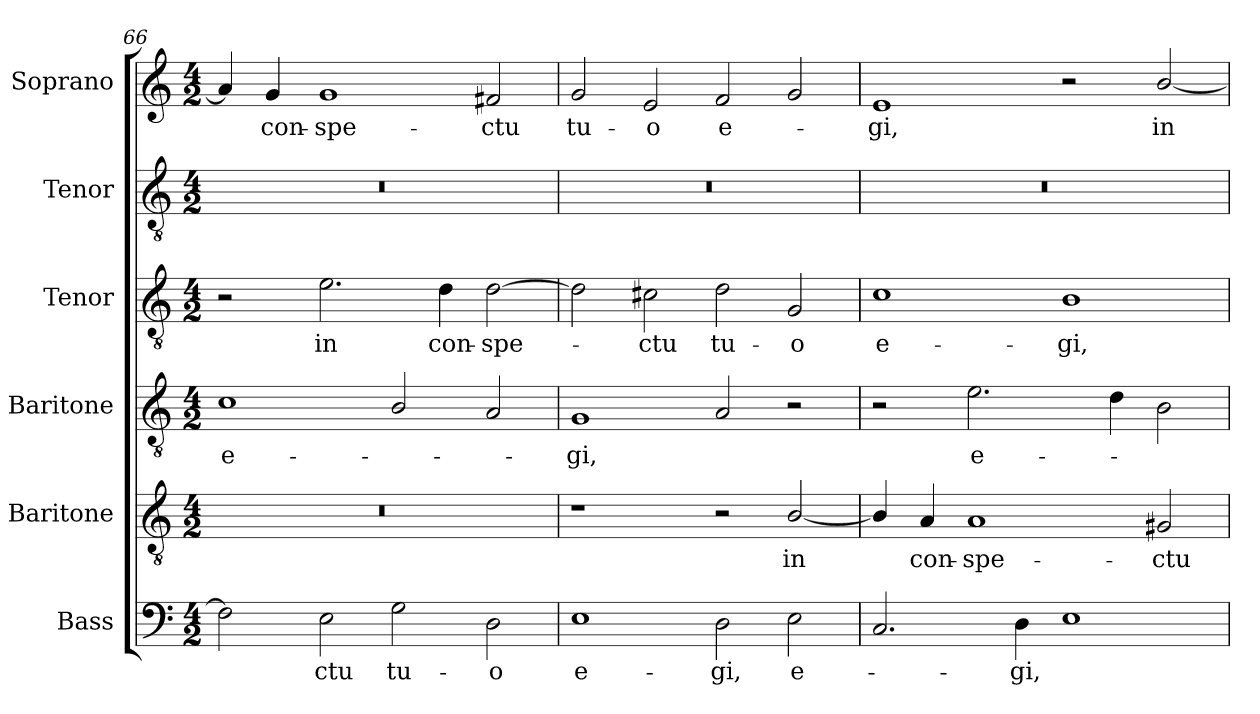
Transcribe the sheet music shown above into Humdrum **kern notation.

**kern	**text	**kern	**text	**kern	**text	**kern	**text	**kern	**kern	**text
*part6	*part6	*part5	*part5	*part4	*part4	*part3	*part3	*part2	*part1	*part1
*staff6	*staff6	*staff5	*staff5	*staff4	*staff4	*staff3	*staff3	*staff2	*staff1	*staff1
*I"Bass	*	*I"Baritone	*	*I"Baritone	*	*I"Tenor	*	*I"Tenor	*I"Soprano	*
*I'B.	*	*I'Bar.	*	*I'Bar.	*	*I'T.	*	*I'T.	*I'S.	*
*clefF4	*	*clefGv2	*	*clefGv2	*	*clefGv2	*	*clefGv2	*clefG2	*
*	*	*ITrd7c12	*	*ITrd7c12	*	*ITrd7c12	*	*ITrd7c12	*	*
*k[]	*	*k[]	*	*k[]	*	*k[]	*	*k[]	*k[]	*
*C:	*	*C:	*	*C:	*	*C:	*	*C:	*C:	*
*M4/2	*	*M4/2	*	*M4/2	*	*M4/2	*	*M4/2	*M4/2	*
=66	=66	=66	=66	=66	=66	=66	=66	=66	=66	=66
!	!	!LO:N:vis=1	!	!	!	!	!	!	!	!
!	!	!	!	!	!LO:LY:b:color=#000000	!	!	!LO:N:vis=1	!	!
2Fi\]	.	0r	.	1Ci	e-	2r	.	0r	4ai/]	.
!	!	!	!	!	!	!	!	!	!	!LO:LY:b:color=#000000
.	.	.	.	.	.	.	.	.	4gi/	con-
!	!LO:LY:b:color=#000000	!	!	!	!	!	!	!	!	!
!	!	!	!	!	!	!	!LO:LY:b:color=#000000	!	!	!
!	!	!	!	!	!	!	!	!	!	!LO:LY:b:color=#000000
2Ei\	-ctu	.	.	.	.	2.Ei\	in	.	1gi	-spe-
!	!LO:LY:b:color=#000000	!	!	!	!	!	!	!	!	!
2Gi\	tu-	.	.	2BBi/	.	.	.	.	.	.
!	!	!	!	!	!	!	!LO:LY:b:color=#000000	!	!	!
.	.	.	.	.	.	4Di\	con-	.	.	.
!	!LO:LY:b:color=#000000	!	!	!	!	!	!	!	!	!
!	!	!	!	!	!	!	!LO:LY:b:color=#000000	!	!	!
!	!	!	!	!	!	!	!	!	!	!LO:LY:b:color=#000000
2Di\	-o	.	.	2AAi/	.	[2Di\	-spe-	.	2f#Xi/	-ctu
=67	=67	=67	=67	=67	=67	=67	=67	=67	=67	=67
!	!LO:LY:b:color=#000000	!	!	!	!	!	!	!	!	!
!	!	!	!	!	!LO:LY:b:color=#000000	!	!	!LO:N:vis=1	!	!
!	!	!	!	!	!	!	!	!	!	!LO:LY:b:color=#000000
1Ei	e-	1r	.	1GGi	-gi,	2Di\]	.	0r	2gi/	tu-
!	!	!	!	!	!	!	!LO:LY:b:color=#000000	!	!	!
!	!	!	!	!	!	!	!	!	!	!LO:LY:b:color=#000000
.	.	.	.	.	.	2C#Xi\	-ctu	.	2ei/	-o
!	!LO:LY:b:color=#000000	!	!	!	!	!	!	!	!	!
!	!	!	!	!	!	!	!LO:LY:b:color=#000000	!	!	!
!	!	!	!	!	!	!	!	!	!	!LO:LY:b:color=#000000
2Di\	-gi,	2r	.	2AAi/	.	2Di\	tu-	.	2fi/	e-
!	!LO:LY:b:color=#000000	!	!	!	!	!	!	!	!	!
!	!	!	!LO:LY:b:color=#000000	!	!	!	!	!	!	!
!	!	!	!	!	!	!	!LO:LY:b:color=#000000	!	!	!
2Ei\	e-	[2BBi/	in	2r	.	2GGi/	-o	.	2gi/	.
=68	=68	=68	=68	=68	=68	=68	=68	=68	=68	=68
!	!	!	!	!	!	!	!LO:LY:b:color=#000000	!LO:N:vis=1	!	!
!	!	!	!	!	!	!	!	!	!	!LO:LY:b:color=#000000
2.Ci/	.	4BBi/]	.	2r	.	1Ci	e-	0r	1ei	-gi,
!	!	!	!LO:LY:b:color=#000000	!	!	!	!	!	!	!
.	.	4AAi/	con-	.	.	.	.	.	.	.
!	!	!	!LO:LY:b:color=#000000	!	!	!	!	!	!	!
!	!	!	!	!	!LO:LY:b:color=#000000	!	!	!	!	!
.	.	1AAi	-spe-	2.Ei\	e-	.	.	.	.	.
!	!LO:LY:b:color=#000000	!	!	!	!	!	!	!	!	!
4Di\	-gi,	.	.	.	.	.	.	.	.	.
!	!	!	!	!	!	!	!LO:LY:b:color=#000000	!	!	!
1Ei	.	.	.	.	.	1BBi	-gi,	.	2r	.
.	.	.	.	4Di\	.	.	.	.	.	.
!	!	!	!LO:LY:b:color=#000000	!	!	!	!	!	!	!
!	!	!	!	!	!	!	!	!	!	!LO:LY:b:color=#000000
.	.	2GG#Xi/	-ctu	2BBi\	.	.	.	.	[2bi/	in
=	=	=	=	=	=	=	=	=	=	=
*-	*-	*-	*-	*-	*-	*-	*-	*-	*-	*-
